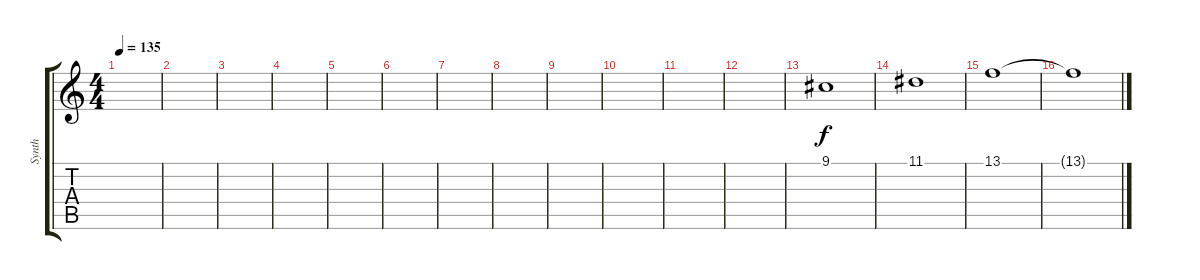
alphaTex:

\track ("Synth" "Synth") {instrument lead1square}
\staff {score tabs}
\tuning (E4 B3 G3 D3 A2 E2) {hide}
\ts (4 4)
\tempo 135
\clef g2
\ks c
|
|
|
|
|
|
|
|
|
|
|
|
9.1.1 |
11.1.1 |
13.1.1 |
13.1{t}.1
